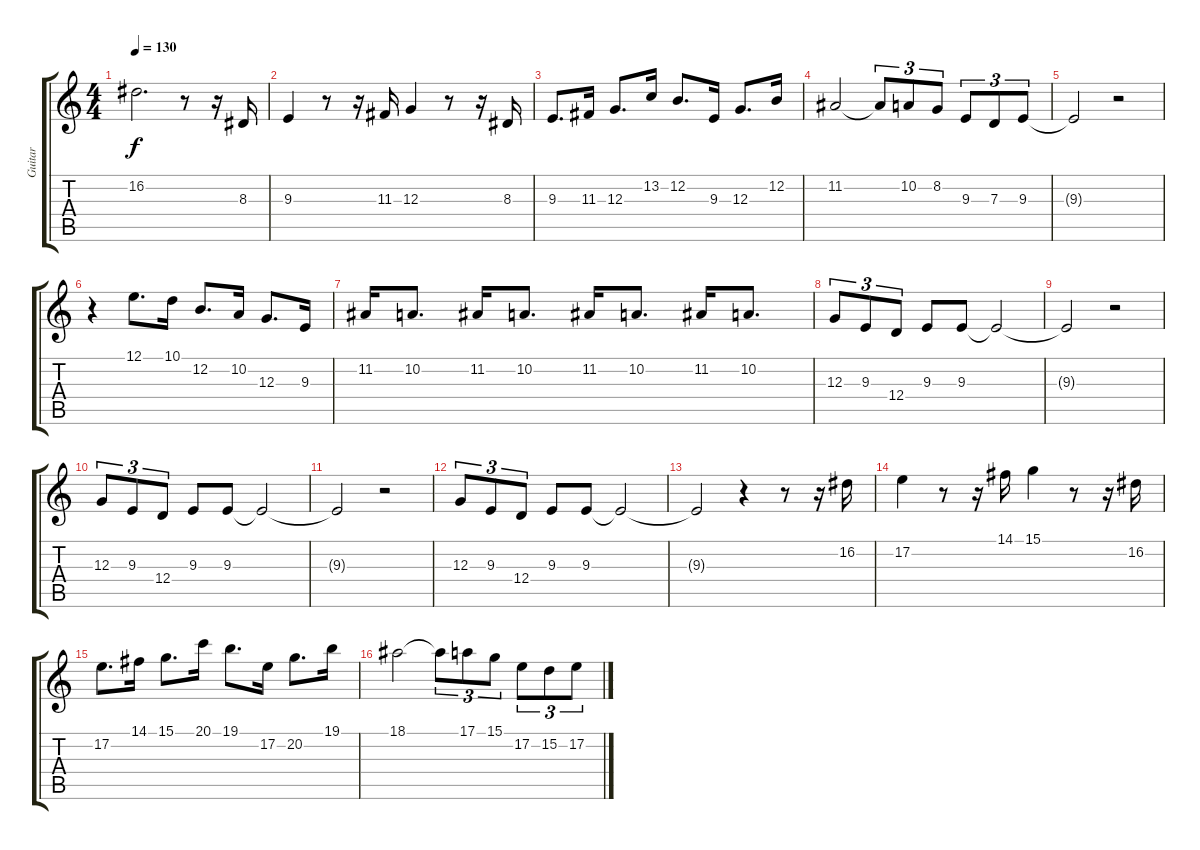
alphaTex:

\track ("Guitar" "Guitar") {instrument acousticgrandpiano}
\staff {score tabs}
\tuning (E4 B3 G3 D3 A2 E2) {hide}
\ts (4 4)
\tempo 130
\clef g2
\ks c
16.2{t}.2{d dy f} r.8 r.16 8.3.16 |
9.3.4 r.8 r.16 11.3.16 12.3.4 r.8 r.16 8.3.16 |
9.3.8{d} 11.3.16 12.3.8{d} 13.2.16 12.2.8{d} 9.3.16 12.3.8{d} 12.2.16 |
11.2.2 11.2{t}.8{tu (3 2)} 10.2.8{tu (3 2)} 8.2.8{tu (3 2)} 9.3.8{tu (3 2)} 7.3.8{tu (3 2)} 9.3.8{tu (3 2)} |
9.3{t}.2 r.2 |
r.4 12.1.8{d} 10.1.16 12.2.8{d} 10.2.16 12.3.8{d} 9.3.16 |
11.2.16 10.2.8{d} 11.2.16 10.2.8{d} 11.2.16 10.2.8{d} 11.2.16 10.2.8{d} |
12.3.8{tu (3 2)} 9.3.8{tu (3 2)} 12.4.8{tu (3 2)} 9.3.8 9.3.8 9.3{t}.2 |
9.3{t}.2 r.2 |
12.3.8{tu (3 2)} 9.3.8{tu (3 2)} 12.4.8{tu (3 2)} 9.3.8 9.3.8 9.3{t}.2 |
9.3{t}.2 r.2 |
12.3.8{tu (3 2)} 9.3.8{tu (3 2)} 12.4.8{tu (3 2)} 9.3.8 9.3.8 9.3{t}.2 |
9.3{t}.2 r.4 r.8 r.16 16.2.16 |
17.2.4 r.8 r.16 14.1.16 15.1.4 r.8 r.16 16.2.16 |
17.2.8{d} 14.1.16 15.1.8{d} 20.1.16 19.1.8{d} 17.2.16 20.2.8{d} 19.1.16 |
18.1.2 18.1{t}.8{tu (3 2)} 17.1.8{tu (3 2)} 15.1.8{tu (3 2)} 17.2.8{tu (3 2)} 15.2.8{tu (3 2)} 17.2.8{tu (3 2)}
